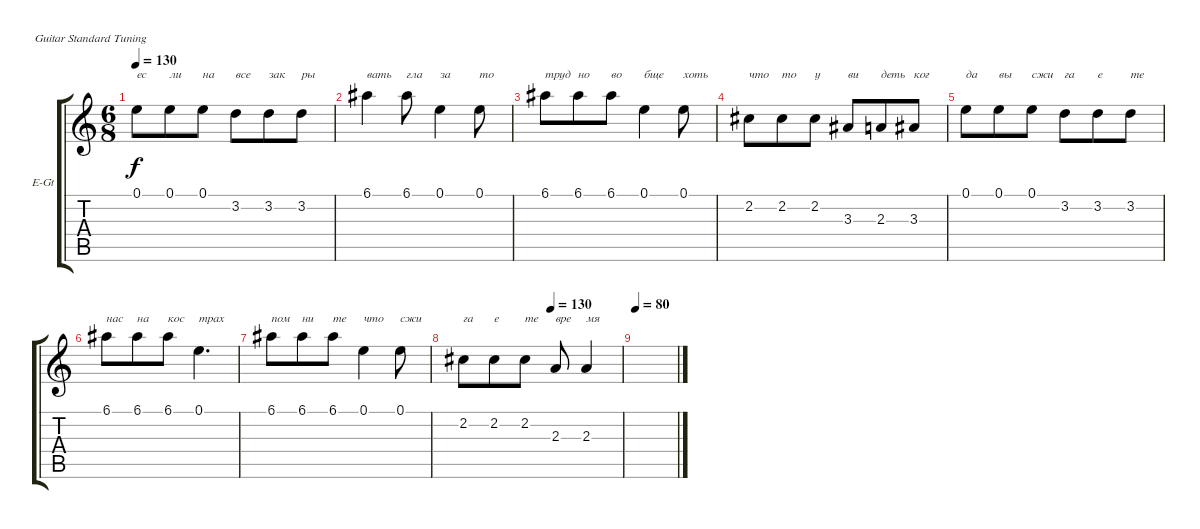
\bracketExtendMode groupsimilarinstruments
\firstSystemTrackNameOrientation horizontal
\otherSystemsTrackNameOrientation horizontal
\track ("vocal (Artur Potemkin)" "E-Gt") {instrument electricguitarclean}
\staff {score tabs}
\tuning (E4 B3 G3 D3 A2 E2)
\ts (6 8)
\tempo 130
\clef g2
\scale
0.333333
\ks aminor
0.1.8{txt "ес" dy f} 0.1.8{txt "ли"} 0.1.8{txt "на"} 3.2.8{txt "все"} 3.2.8{txt "зак"} 3.2.8{txt "ры"} |
\scale
0.333333 6.1.4{txt "вать"} 6.1.8{txt "гла"} 0.1.4{txt "за"} 0.1.8{txt "то"} |
\scale
0.333333 6.1.8{txt "труд"} 6.1.8{txt "но"} 6.1.8{txt "во"} 0.1.4{txt "бще"} 0.1.8{txt "хоть"} |
\scale
0.333333 2.2.8{txt "что"} 2.2.8{txt "то"} 2.2.8{txt "у"} 3.3.8{txt "ви"} 2.3.8{txt "деть"} 3.3.8{txt "ког"} |
\scale
0.333333 0.1.8{txt "да"} 0.1.8{txt "вы"} 0.1.8{txt "сжи"} 3.2.8{txt "га"} 3.2.8{txt "е"} 3.2.8{txt "те"} |
\scale
0.333333 6.1.8{txt "нас"} 6.1.8{txt "на"} 6.1.8{txt "кос"} 0.1.4{d txt "трах"} |
\scale
0.333333 6.1.8{txt "пом"} 6.1.8{txt "ни"} 6.1.8{txt "те"} 0.1.4{txt "что"} 0.1.8{txt "сжи"} |
\tempo (130 0.55625)
\scale
0.333333 2.2.8{txt "га"} 2.2.8{txt "е"} 2.2.8{txt "те"} 2.3.8{txt "вре"} 2.3.4{txt "мя"} |
\tempo 80
\scale
0.333333
